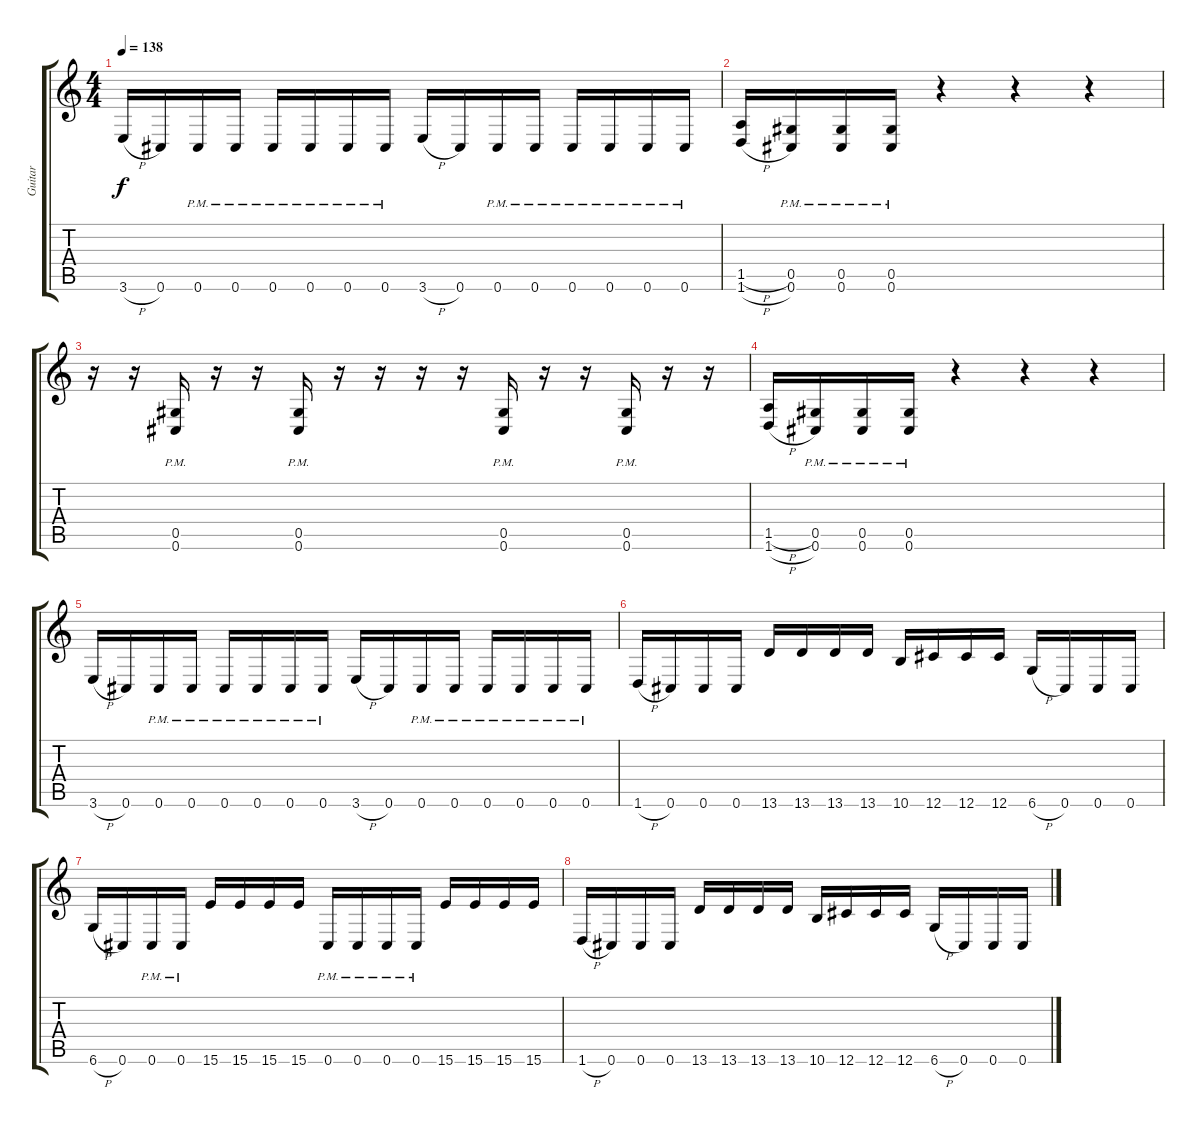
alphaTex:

\track ("Guitar" "Guitar") {instrument distortionguitar}
\staff {score tabs}
\tuning (Eb4 Bb3 Gb3 Db3 Ab2 Db2) {hide}
\ts (4 4)
\tempo 138
\clef g2
\ks c
3.6{h}.16{dy f} 0.6.16 0.6{pm}.16 0.6{pm}.16 0.6{pm}.16 0.6{pm}.16 0.6{pm}.16 0.6{pm}.16 3.6{h}.16 0.6.16 0.6{pm}.16 0.6{pm}.16 0.6{pm}.16 0.6{pm}.16 0.6{pm}.16 0.6{pm}.16 |
(1.5{h} 1.6{h}).16 (0.5{pm} 0.6{pm}).16 (0.5{pm} 0.6{pm}).16 (0.5{pm} 0.6{pm}).16 r.4 r.4 r.4 |
r.16 r.16 (0.5{pm} 0.6{pm}).16 r.16 r.16 (0.5{pm} 0.6{pm}).16 r.16 r.16 r.16 r.16 (0.5{pm} 0.6{pm}).16 r.16 r.16 (0.5{pm} 0.6{pm}).16 r.16 r.16 |
(1.5{h} 1.6{h}).16 (0.5{pm} 0.6{pm}).16 (0.5{pm} 0.6{pm}).16 (0.5{pm} 0.6{pm}).16 r.4 r.4 r.4 |
3.6{h}.16 0.6.16 0.6{pm}.16 0.6{pm}.16 0.6{pm}.16 0.6{pm}.16 0.6{pm}.16 0.6{pm}.16 3.6{h}.16 0.6.16 0.6{pm}.16 0.6{pm}.16 0.6{pm}.16 0.6{pm}.16 0.6{pm}.16 0.6{pm}.16 |
1.6{h}.16 0.6.16 0.6.16 0.6.16 13.6.16 13.6.16 13.6.16 13.6.16 10.6.16 12.6.16 12.6.16 12.6.16 6.6{h}.16 0.6.16 0.6.16 0.6.16 |
6.6{h}.16 0.6.16 0.6{pm}.16 0.6{pm}.16 15.6.16 15.6.16 15.6.16 15.6.16 0.6{pm}.16 0.6{pm}.16 0.6{pm}.16 0.6{pm}.16 15.6.16 15.6.16 15.6.16 15.6.16 |
1.6{h}.16 0.6.16 0.6.16 0.6.16 13.6.16 13.6.16 13.6.16 13.6.16 10.6.16 12.6.16 12.6.16 12.6.16 6.6{h}.16 0.6.16 0.6.16 0.6.16
